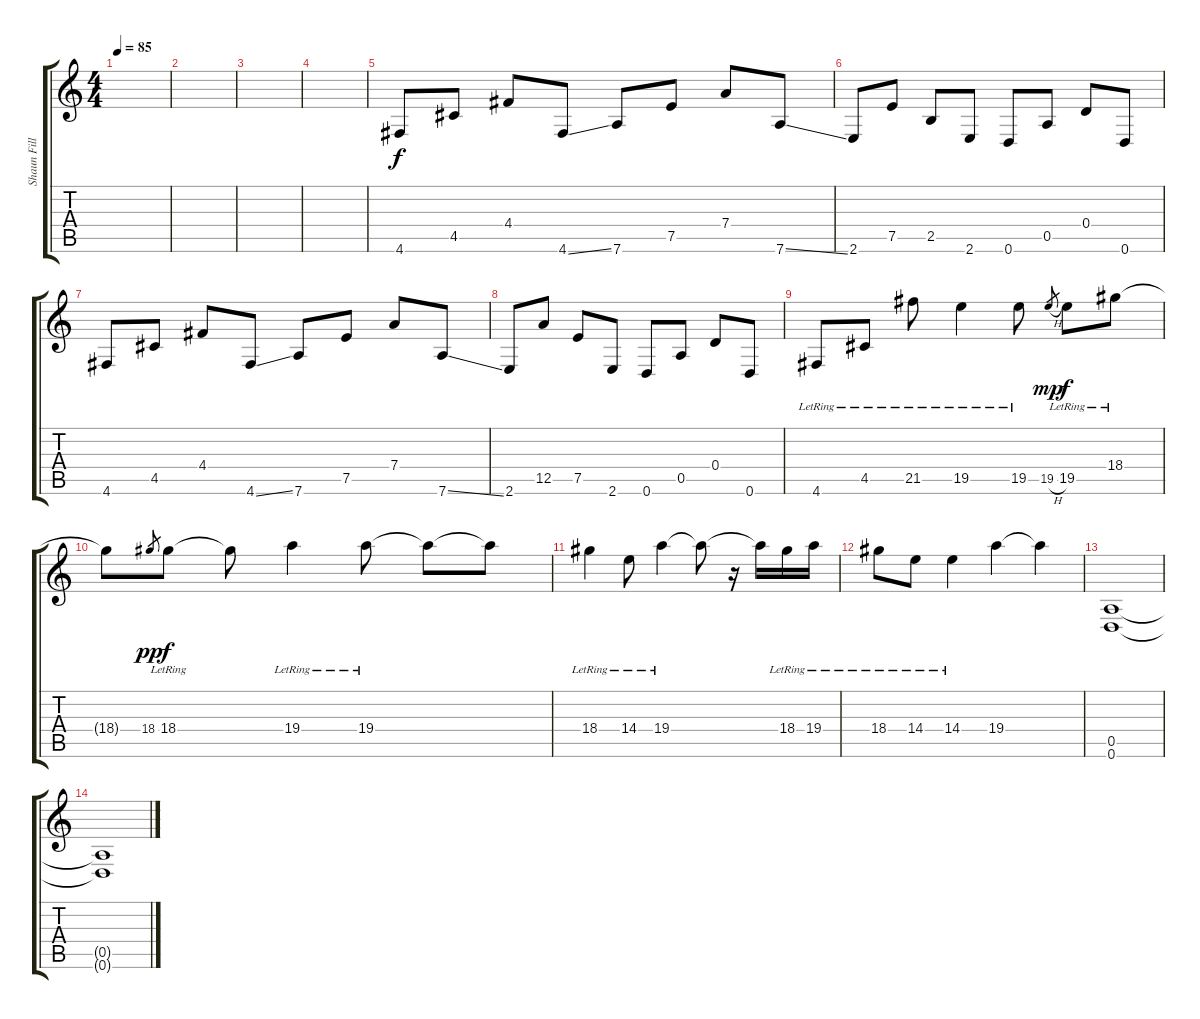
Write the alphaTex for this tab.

\track ("Shaun Fills" "Shaun Fill") {instrument electricguitarjazz}
\staff {score tabs}
\tuning (E4 B3 G3 D3 A2 D2) {hide}
\ts (4 4)
\tempo 85
\clef g2
\ks c
|
|
|
|
4.6.8{instrument electricguitarjazz} 4.5.8 4.4.8 4.6{ss}.8 7.6.8 7.5.8 7.4.8 7.6{ss}.8 |
2.6.8 7.5.8 2.5.8 2.6.8 0.6.8 0.5.8 0.4.8 0.6.8 |
4.6.8 4.5.8 4.4.8 4.6{ss}.8 7.6.8 7.5.8 7.4.8 7.6{ss}.8 |
2.6.8 12.5.8 7.5.8 2.6.8 0.6.8 0.5.8 0.4.8 0.6.8 |
4.6{lr}.8{volume 8} 4.5{lr}.8 21.5{lr}.8 19.5{lr}.4 19.5{lr}.8 19.5{h}.8{gr dy mp} 19.5{lr}.8{dy f} 18.4{lr}.8 |
18.4{t}.8 18.4.8{gr dy pp} 18.4{lr}.8{dy f} 18.4{t}.8 19.4{lr}.4 19.4{lr}.8 19.4{t}.8 19.4{t}.8 |
18.4{lr}.4 14.4{lr}.8 19.4{lr}.4 19.4{t}.8 r.16 19.4{t}.16 18.4{lr}.16 19.4{lr}.16 |
18.4{lr}.8 14.4{lr}.8 14.4{lr}.4 19.4.4 19.4{t}.4 |
(0.5 0.6).1{instrument distortionguitar} |
(0.5{t} 0.6{t}).1
